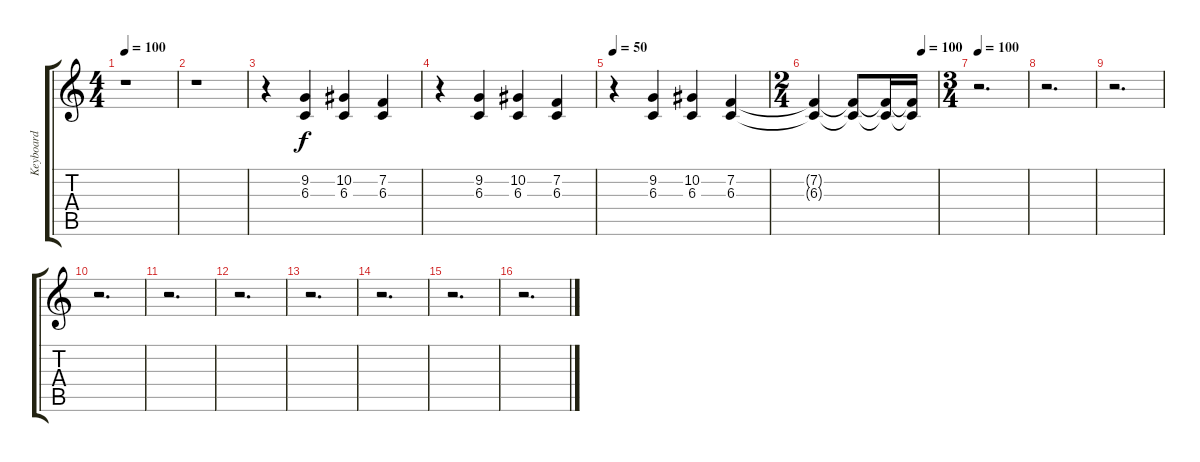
\track ("Keyboard" "Keyboard") {instrument choiraahs}
\staff {score tabs}
\tuning (Eb4 Bb3 Gb3 Db3 Ab2 Eb2) {hide}
\ts (4 4)
\tempo 100
\clef g2
\ks c
r.1{dy f} |
r.1 |
r.4{volume 7} (9.2 6.3).4 (10.2 6.3).4 (7.2 6.3).4 |
r.4 (9.2 6.3).4 (10.2 6.3).4 (7.2 6.3).4 |
\tempo 50
r.4 (9.2 6.3).4 (10.2 6.3).4 (7.2 6.3).4 |
\ts (2 4)
\tempo (100 0.875)
(7.2{t} 6.3{t}).4 (7.2{t} 6.3{t}).8 (7.2{t} 6.3{t}).16 (7.2{t} 6.3{t}).16 |
\ts (3 4)
\tempo 100
r.2{d} |
r.2{d} |
r.2{d} |
r.2{d} |
r.2{d} |
r.2{d} |
r.2{d} |
r.2{d} |
r.2{d} |
r.2{d}
